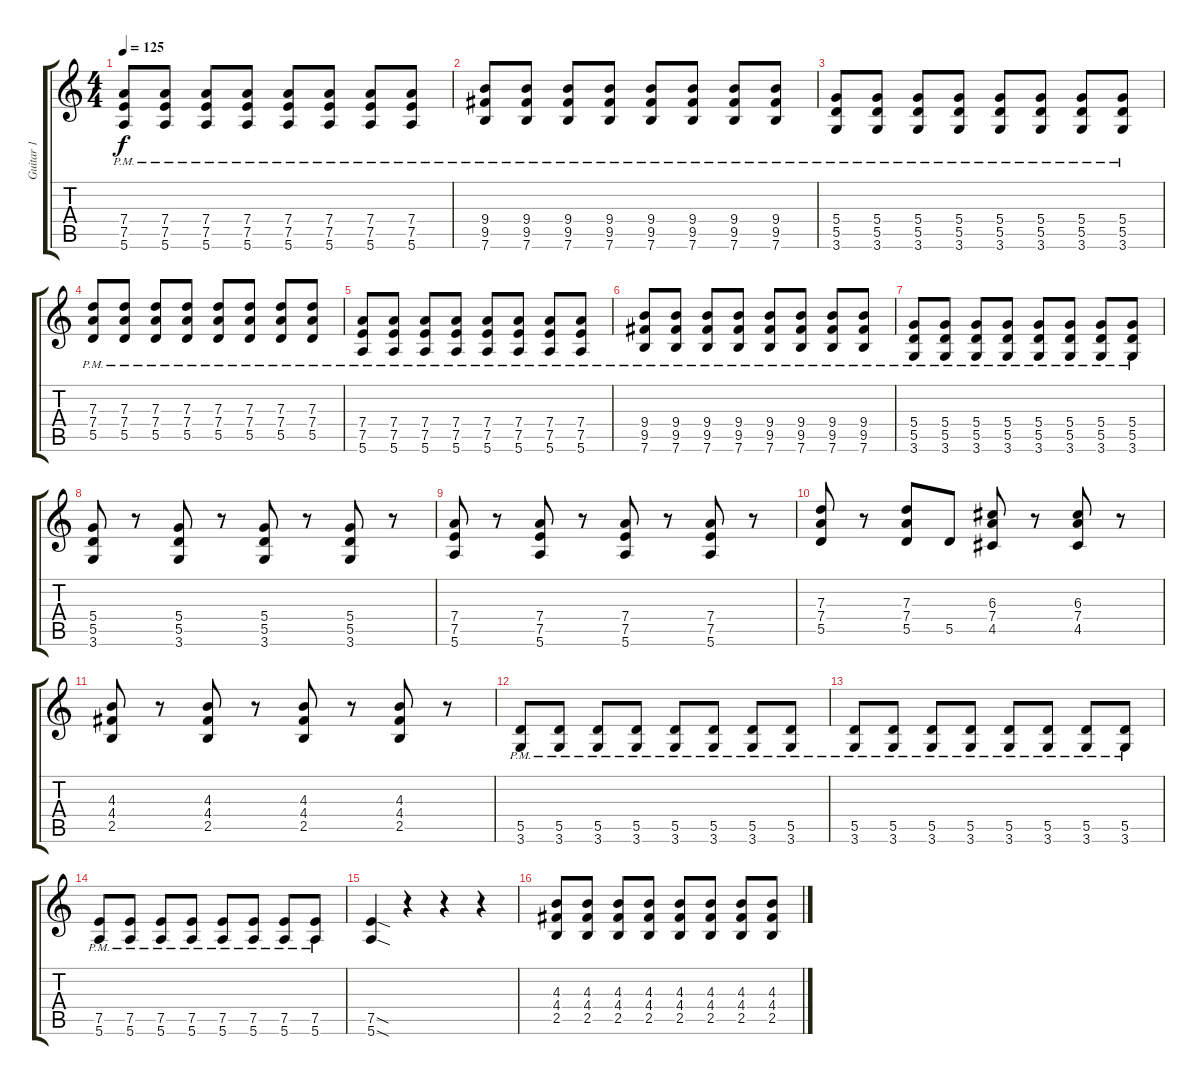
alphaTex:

\track ("Guitar 1" "Guitar 1") {instrument distortionguitar}
\staff {score tabs}
\tuning (E4 B3 G3 D3 A2 E2) {hide}
\ts (4 4)
\tempo 125
\clef g2
\ks c
(7.4{pm} 7.5{pm} 5.6{pm}).8{dy f} (7.4{pm} 7.5{pm} 5.6{pm}).8 (7.4{pm} 7.5{pm} 5.6{pm}).8 (7.4{pm} 7.5{pm} 5.6{pm}).8 (7.4{pm} 7.5{pm} 5.6{pm}).8 (7.4{pm} 7.5{pm} 5.6{pm}).8 (7.4{pm} 7.5{pm} 5.6{pm}).8 (7.4{pm} 7.5{pm} 5.6{pm}).8 |
(9.4{pm} 9.5{pm} 7.6{pm}).8 (9.4{pm} 9.5{pm} 7.6{pm}).8 (9.4{pm} 9.5{pm} 7.6{pm}).8 (9.4{pm} 9.5{pm} 7.6{pm}).8 (9.4{pm} 9.5{pm} 7.6{pm}).8 (9.4{pm} 9.5{pm} 7.6{pm}).8 (9.4{pm} 9.5{pm} 7.6{pm}).8 (9.4{pm} 9.5{pm} 7.6{pm}).8 |
(5.4{pm} 5.5{pm} 3.6{pm}).8 (5.4{pm} 5.5{pm} 3.6{pm}).8 (5.4{pm} 5.5{pm} 3.6{pm}).8 (5.4{pm} 5.5{pm} 3.6{pm}).8 (5.4{pm} 5.5{pm} 3.6{pm}).8 (5.4{pm} 5.5{pm} 3.6{pm}).8 (5.4{pm} 5.5{pm} 3.6{pm}).8 (5.4{pm} 5.5{pm} 3.6{pm}).8 |
(7.3{pm} 7.4{pm} 5.5{pm}).8 (7.3{pm} 7.4{pm} 5.5{pm}).8 (7.3{pm} 7.4{pm} 5.5{pm}).8 (7.3{pm} 7.4{pm} 5.5{pm}).8 (7.3{pm} 7.4{pm} 5.5{pm}).8 (7.3{pm} 7.4{pm} 5.5{pm}).8 (7.3{pm} 7.4{pm} 5.5{pm}).8 (7.3{pm} 7.4{pm} 5.5{pm}).8 |
(7.4{pm} 7.5{pm} 5.6{pm}).8 (7.4{pm} 7.5{pm} 5.6{pm}).8 (7.4{pm} 7.5{pm} 5.6{pm}).8 (7.4{pm} 7.5{pm} 5.6{pm}).8 (7.4{pm} 7.5{pm} 5.6{pm}).8 (7.4{pm} 7.5{pm} 5.6{pm}).8 (7.4{pm} 7.5{pm} 5.6{pm}).8 (7.4{pm} 7.5{pm} 5.6{pm}).8 |
(9.4{pm} 9.5{pm} 7.6{pm}).8 (9.4{pm} 9.5{pm} 7.6{pm}).8 (9.4{pm} 9.5{pm} 7.6{pm}).8 (9.4{pm} 9.5{pm} 7.6{pm}).8 (9.4{pm} 9.5{pm} 7.6{pm}).8 (9.4{pm} 9.5{pm} 7.6{pm}).8 (9.4{pm} 9.5{pm} 7.6{pm}).8 (9.4{pm} 9.5{pm} 7.6{pm}).8 |
(5.4{pm} 5.5{pm} 3.6{pm}).8 (5.4{pm} 5.5{pm} 3.6{pm}).8 (5.4{pm} 5.5{pm} 3.6{pm}).8 (5.4{pm} 5.5{pm} 3.6{pm}).8 (5.4{pm} 5.5{pm} 3.6{pm}).8 (5.4{pm} 5.5{pm} 3.6{pm}).8 (5.4{pm} 5.5{pm} 3.6{pm}).8 (5.4{pm} 5.5{pm} 3.6{pm}).8 |
(5.4 5.5 3.6).8 r.8 (5.4 5.5 3.6).8 r.8 (5.4 5.5 3.6).8 r.8 (5.4 5.5 3.6).8 r.8 |
(7.4 7.5 5.6).8 r.8 (7.4 7.5 5.6).8 r.8 (7.4 7.5 5.6).8 r.8 (7.4 7.5 5.6).8 r.8 |
(7.3 7.4 5.5).8 r.8 (7.3 7.4 5.5).8 5.5.8 (6.3 7.4 4.5).8 r.8 (6.3 7.4 4.5).8 r.8 |
(4.3 4.4 2.5).8 r.8 (4.3 4.4 2.5).8 r.8 (4.3 4.4 2.5).8 r.8 (4.3 4.4 2.5).8 r.8 |
(5.5{pm} 3.6{pm}).8 (5.5{pm} 3.6{pm}).8 (5.5{pm} 3.6{pm}).8 (5.5{pm} 3.6{pm}).8 (5.5{pm} 3.6{pm}).8 (5.5{pm} 3.6{pm}).8 (5.5{pm} 3.6{pm}).8 (5.5{pm} 3.6{pm}).8 |
(5.5{pm} 3.6{pm}).8 (5.5{pm} 3.6{pm}).8 (5.5{pm} 3.6{pm}).8 (5.5{pm} 3.6{pm}).8 (5.5{pm} 3.6{pm}).8 (5.5{pm} 3.6{pm}).8 (5.5{pm} 3.6{pm}).8 (5.5{pm} 3.6{pm}).8 |
(7.5{pm} 5.6{pm}).8 (7.5{pm} 5.6{pm}).8 (7.5{pm} 5.6{pm}).8 (7.5{pm} 5.6{pm}).8 (7.5{pm} 5.6{pm}).8 (7.5{pm} 5.6{pm}).8 (7.5{pm} 5.6{pm}).8 (7.5{pm} 5.6{pm}).8 |
(7.5{sod} 5.6{sod}).4 r.4 r.4 r.4 |
(4.3 4.4 2.5).8 (4.3 4.4 2.5).8 (4.3 4.4 2.5).8 (4.3 4.4 2.5).8 (4.3 4.4 2.5).8 (4.3 4.4 2.5).8 (4.3 4.4 2.5).8 (4.3 4.4 2.5).8
